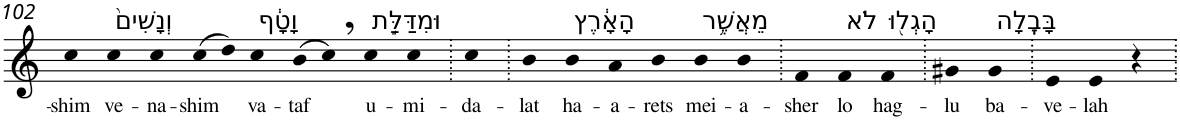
**kern	**text
*part1	*part1
*staff1	*staff1
*I"Piano	*
*I'Pno	*
!!LO:PB:g=z
*clefG2	*
*k[]	*
=102	=102
!	!LO:LY:b
4cc	-shim
!LO:TX:a:t=וְנָשִׁים֙	!
!	!LO:LY:b
4cc	ve-
!	!LO:LY:b
4cc	-na-
!	!LO:LY:b
(>8cc	-shim
8dd)	.
!LO:TX:a:t=וָטָ֔ף	!
!	!LO:LY:b
4cc	va-
!	!LO:LY:b
(>8b	-taf
8cc,)	.
!LO:TX:a:t=וּמִדַּלַּ֣ת	!
!	!LO:LY:b
4cc	u-
!	!LO:LY:b
4cc	-mi-
=103.	=103.
!	!LO:LY:b
4cc	-da-
=104.	=104.
!	!LO:LY:b
4b	-lat
!LO:TX:a:t=הָאָ֔רֶץ	!
!	!LO:LY:b
4b	ha-
!	!LO:LY:b
4a	-a-
!	!LO:LY:b
4b	-rets
!LO:TX:a:t=מֵאֲשֶׁ֥ר	!
!	!LO:LY:b
4b	mei-
!	!LO:LY:b
4b	-a-
=105.	=105.
!	!LO:LY:b
4f	-sher
!LO:TX:a:t=לֹא	!
!	!LO:LY:b
4f	lo
!LO:TX:a:t=הָגְל֖וּ	!
!	!LO:LY:b
4f	hag-
=106.	=106.
!	!LO:LY:b
4g#X	-lu
!LO:TX:a:t=בָּבֶֽלָה	!
!	!LO:LY:b
4g#	ba-
=107.	=107.
!	!LO:LY:b
4e	-ve-
!	!LO:LY:b
4e	-lah
4r	.
=.	=.
*-	*-
